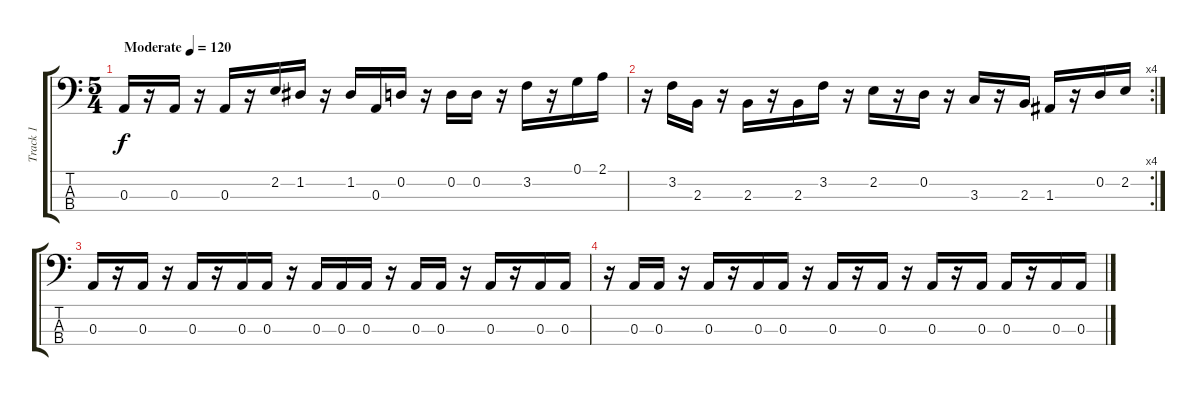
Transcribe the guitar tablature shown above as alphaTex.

\track ("Track 1" "Track 1") {instrument electricbassfinger}
\staff {score tabs}
\tuning (G2 D2 A1 E1) {hide}
\ts (5 4)
\tempo (120 "Moderate")
\clef f4
\ks c
0.3.16{dy f instrument electricbassfinger} r.16 0.3.16 r.16 0.3.16 r.16 2.2.16 1.2.16 r.16 1.2.16 0.3.16 0.2.16 r.16 0.2.16 0.2.16 r.16 3.2.16 r.16 0.1.16 2.1.16 |
\rc 4
r.16 3.2.16 2.3.16 r.16 2.3.16 r.16 2.3.16 3.2.16 r.16 2.2.16 r.16 0.2.16 r.16 3.3.16 r.16 2.3.16 1.3.16 r.16 0.2.16 2.2.16 |
0.3.16 r.16 0.3.16 r.16 0.3.16 r.16 0.3.16 0.3.16 r.16 0.3.16 0.3.16 0.3.16 r.16 0.3.16 0.3.16 r.16 0.3.16 r.16 0.3.16 0.3.16 |
r.16 0.3.16 0.3.16 r.16 0.3.16 r.16 0.3.16 0.3.16 r.16 0.3.16 r.16 0.3.16 r.16 0.3.16 r.16 0.3.16 0.3.16 r.16 0.3.16 0.3.16
